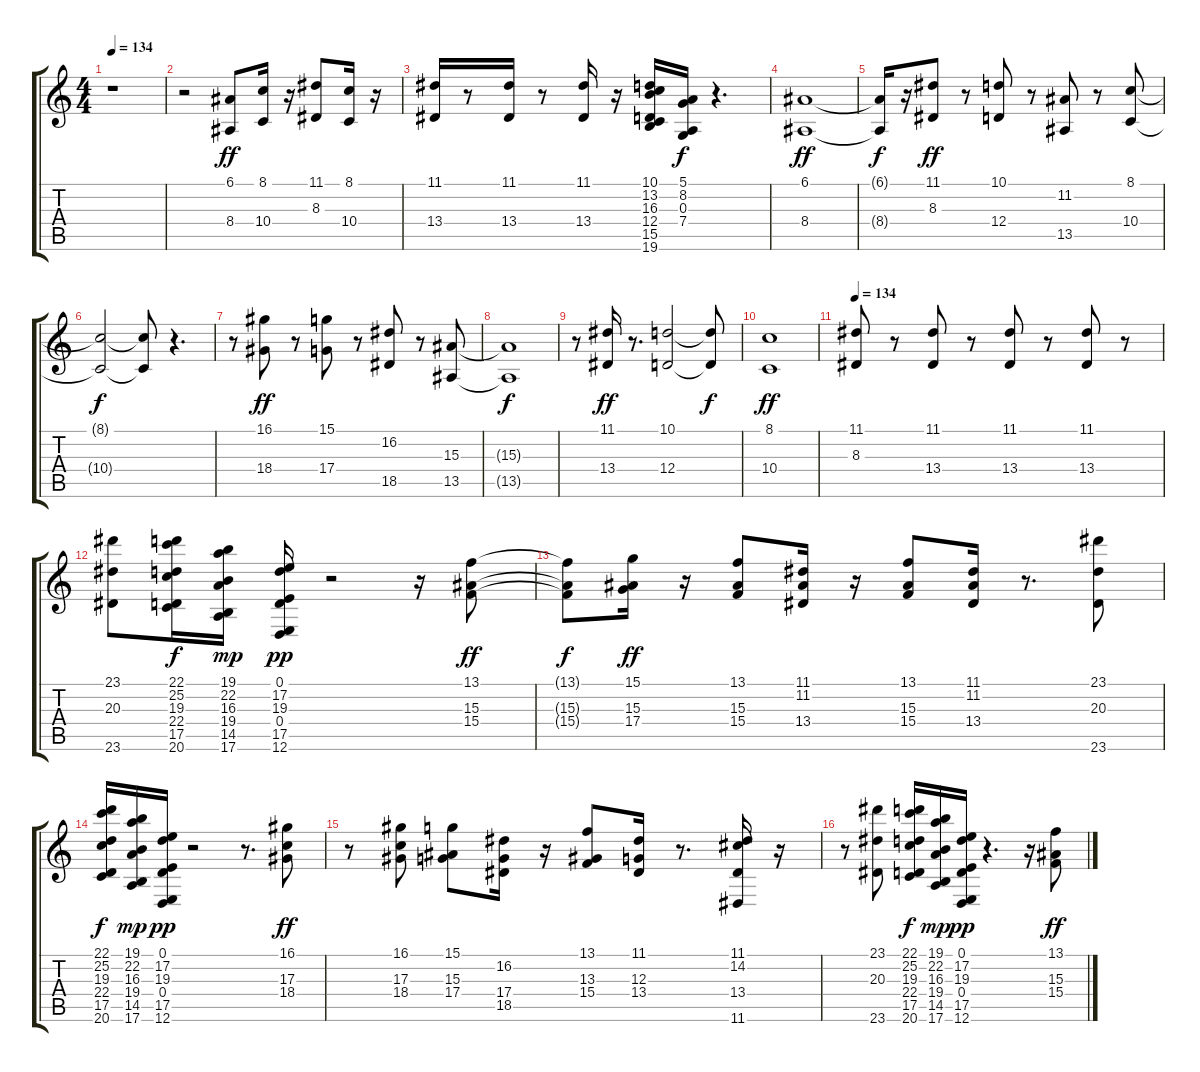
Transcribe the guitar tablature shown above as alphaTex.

\track "" {instrument brasssection}
\staff {score tabs}
\tuning (E4 B3 G3 D3 A2 E2) {hide}
\ts (4 4)
\tempo 134
\clef g2
\ks c
r.1{dy ff} |
r.2 (6.1 8.4).8 (8.1 10.4).16 r.16 (11.1 8.3).8 (8.1 10.4).16 r.16 |
(11.1 13.4).16 r.8 (11.1 13.4).16 r.8 (11.1 13.4).16 r.16 (10.1 13.2 16.3 12.4 15.5 19.6).16 (5.1 8.2 0.3 7.4).16{dy f} r.4{d} |
(6.1 8.4).1{dy ff} |
(6.1{t} 8.4{t}).16{dy f} r.16 (11.1 8.3).8{dy ff} r.8 (10.1 12.4).8 r.8 (11.2 13.5).8 r.8 (8.1 10.4).8 |
(8.1{t} 10.4{t}).2{dy f} (8.1{t} 10.4{t}).8 r.4{d} |
r.8 (16.1 18.4).8{dy ff} r.8 (15.1 17.4).8 r.8 (16.2 18.5).8 r.8 (15.3 13.5).8 |
(15.3{t} 13.5{t}).1{dy f} |
r.8 (11.1 13.4).16{dy ff} r.8{d} (10.1 12.4).2 (10.1{t} 12.4{t}).8{dy f} |
(8.1 10.4).1{dy ff} |
\tempo 134
(11.1 8.3).8 r.8 (11.1 13.4).8 r.8 (11.1 13.4).8 r.8 (11.1 13.4).8 r.8 |
(23.1 20.3 23.6).8 (22.1 25.2 19.3 22.4 17.5 20.6).16{dy f} (19.1 22.2 16.3 19.4 14.5 17.6).16{dy mp} (0.1 17.2 19.3 0.4 17.5 12.6).16{dy pp} r.2 r.16 (13.1 15.3 15.4).8{dy ff} |
(13.1{t} 15.3{t} 15.4{t}).8{dy f} (15.1 15.3 17.4).16{dy ff} r.16 (13.1 15.3 15.4).8 (11.1 11.2 13.4).16 r.16 (13.1 15.3 15.4).8 (11.1 11.2 13.4).16 r.8{d} (23.1 20.3 23.6).8 |
(22.1 25.2 19.3 22.4 17.5 20.6).16{dy f} (19.1 22.2 16.3 19.4 14.5 17.6).16{dy mp} (0.1 17.2 19.3 0.4 17.5 12.6).16{dy pp} r.2 r.8{d} (16.1 17.3 18.4).8{dy ff} |
r.8 (16.1 17.3 18.4).8 (15.1 15.3 17.4).8 (16.2 17.4 18.5).16 r.16 (13.1 13.3 15.4).8 (11.1 12.3 13.4).16 r.8{d} (11.1 14.2 13.4 11.6).16 r.16 |
r.8 (23.1 20.3 23.6).8 (22.1 25.2 19.3 22.4 17.5 20.6).16{dy f} (19.1 22.2 16.3 19.4 14.5 17.6).16{dy mp} (0.1 17.2 19.3 0.4 17.5 12.6).16{dy pp} r.4{d} r.16 (13.1 15.3 15.4).8{dy ff}
